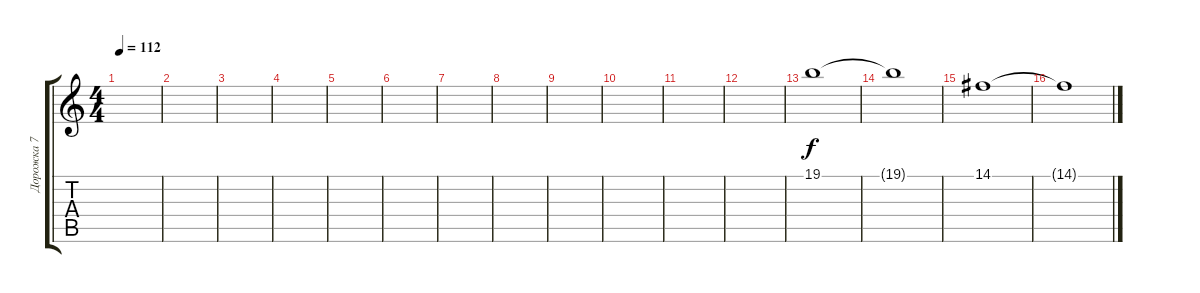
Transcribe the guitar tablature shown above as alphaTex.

\track ("Дорожка 7" "Дорожка 7") {instrument stringensemble2}
\staff {score tabs}
\tuning (E4 B3 G3 D3 A2 E2) {hide}
\ts (4 4)
\tempo 112
\clef g2
\ks c
|
|
|
|
|
|
|
|
|
|
|
|
19.1.1 |
19.1{t}.1 |
14.1.1 |
14.1{t}.1
